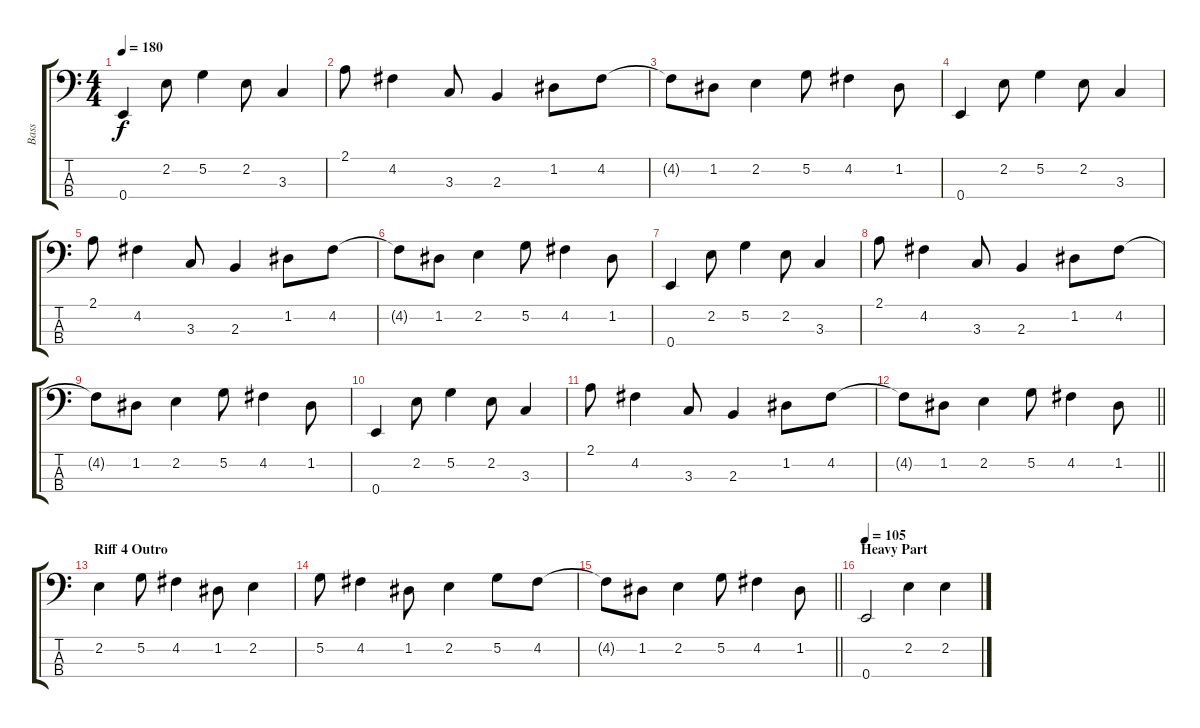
\track ("Bass" "Bass") {instrument electricbassfinger}
\staff {score tabs}
\tuning (G2 D2 A1 E1) {hide}
\ts (4 4)
\tempo 180
\clef f4
\ks c
0.4.4{dy f} 2.2.8 5.2.4 2.2.8 3.3.4 |
2.1.8 4.2.4 3.3.8 2.3.4 1.2.8 4.2.8 |
4.2{t}.8 1.2.8 2.2.4 5.2.8 4.2.4 1.2.8 |
0.4.4 2.2.8 5.2.4 2.2.8 3.3.4 |
2.1.8 4.2.4 3.3.8 2.3.4 1.2.8 4.2.8 |
4.2{t}.8 1.2.8 2.2.4 5.2.8 4.2.4 1.2.8 |
0.4.4 2.2.8 5.2.4 2.2.8 3.3.4 |
2.1.8 4.2.4 3.3.8 2.3.4 1.2.8 4.2.8 |
4.2{t}.8 1.2.8 2.2.4 5.2.8 4.2.4 1.2.8 |
0.4.4 2.2.8 5.2.4 2.2.8 3.3.4 |
2.1.8 4.2.4 3.3.8 2.3.4 1.2.8 4.2.8 |
\barLineRight lightlight
4.2{t}.8 1.2.8 2.2.4 5.2.8 4.2.4 1.2.8 |
\section ("" "Riff 4 Outro")
2.2.4 5.2.8 4.2.4 1.2.8 2.2.4 |
5.2.8 4.2.4 1.2.8 2.2.4 5.2.8 4.2.8 |
\barLineRight lightlight
4.2{t}.8 1.2.8 2.2.4 5.2.8 4.2.4 1.2.8 |
\section ("" "Heavy Part")
\tempo 105
0.4.2 2.2.4 2.2.4
